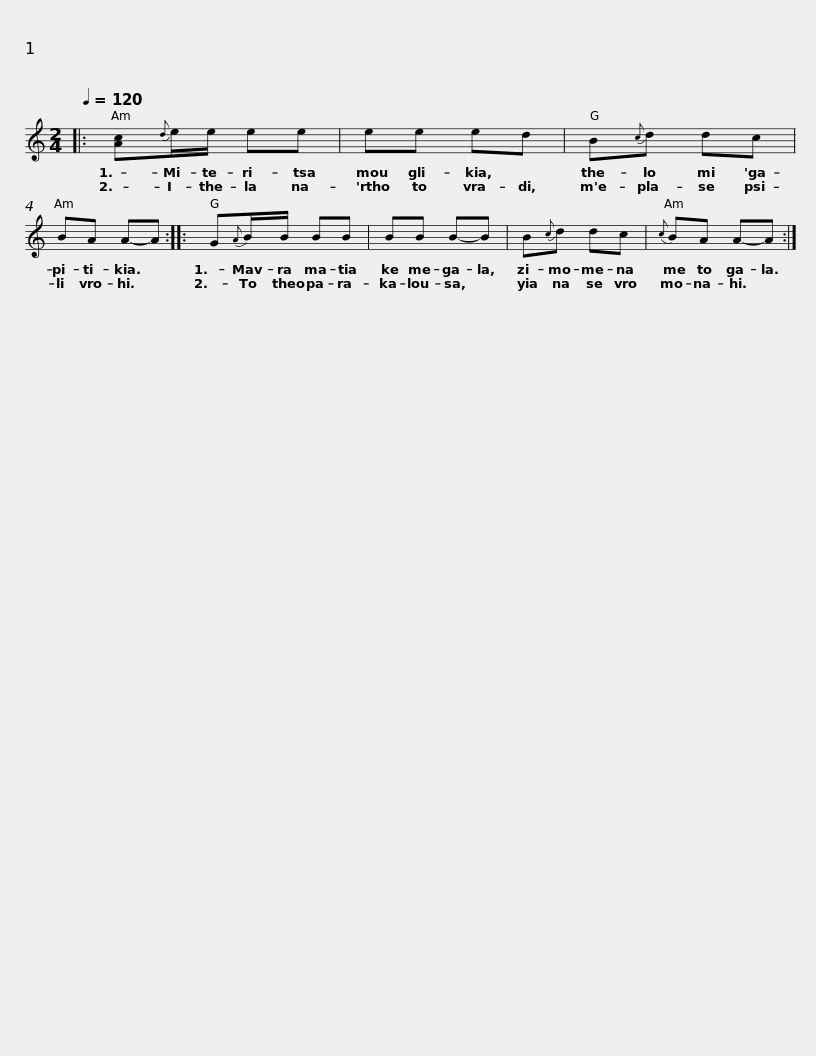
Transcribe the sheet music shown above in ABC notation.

X:1
L:1/8
Q:1/4=120
M:2/4
I:linebreak $
K:C
V:1 treble
V:1
|: [Ac]{d}e/e/ ee | ee ed | B{c}d dc | BA A-A :: G{A}B/B/ BB |$ %5
 BB B-B | B{c}d dc |{c} BA A-A :| %8
